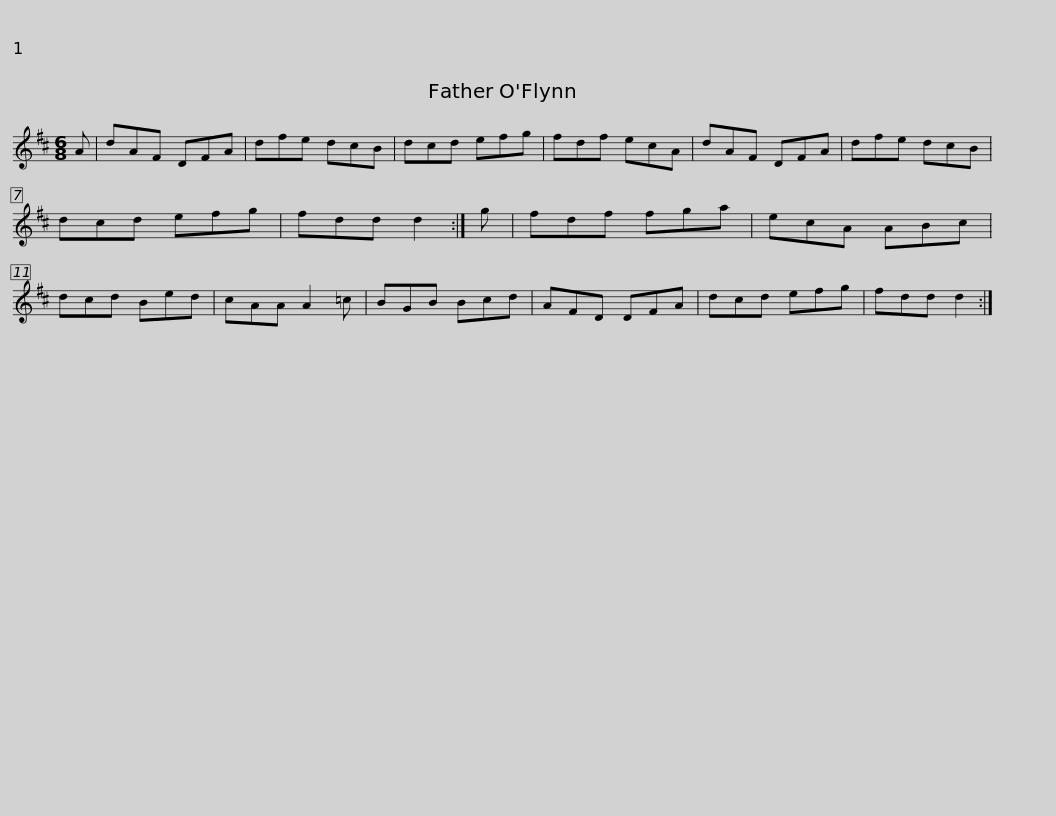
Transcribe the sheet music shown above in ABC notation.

X:1
L:1/8
M:6/8
I:linebreak $
K:D
V:1 treble
V:1
 A | dAF DFA | dfe dcB | dcd efg | fdf ecA | %5
 dAF DFA | dfe dcB | dcd efg |$ fdd d2 :| g | %10
 fdf fga | ecA ABc | dcd Bed | cAA A2 =c | BGB Bcd | %15
 AFD DFA |$ dcd efg | fdd d2 :| %18
